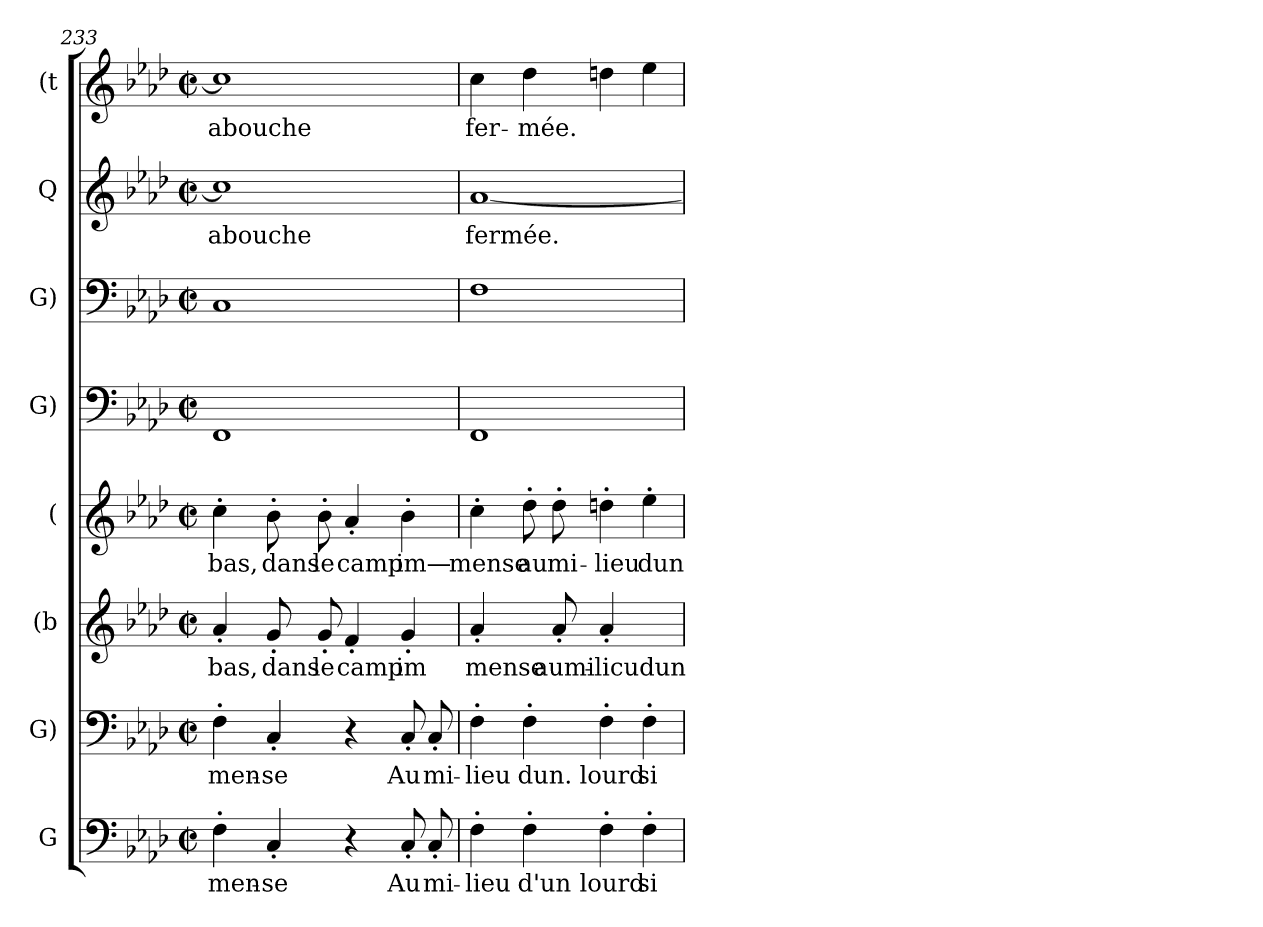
**kern	**text	**kern	**text	**kern	**text	**kern	**text	**kern	**kern	**kern	**text	**kern	**text
*part8	*part8	*part7	*part7	*part6	*part6	*part5	*part5	*part4	*part3	*part2	*part2	*part1	*part1
*staff8	*staff8	*staff7	*staff7	*staff6	*staff6	*staff5	*staff5	*staff4	*staff3	*staff2	*staff2	*staff1	*staff1
*I"G	*	*I"G)	*	*I"(b	*	*I"(	*	*I"G)	*I"G)	*I"Q	*	*I"(t	*
*clefF4	*	*clefF4	*	*clefG2	*	*clefG2	*	*clefF4	*clefF4	*clefG2	*	*clefG2	*
*k[b-e-a-d-]	*	*k[b-e-a-d-]	*	*k[b-e-a-d-]	*	*k[b-e-a-d-]	*	*k[b-e-a-d-]	*k[b-e-a-d-]	*k[b-e-a-d-]	*	*k[b-e-a-d-]	*
*M2/2	*	*M2/2	*	*M2/2	*	*M2/2	*	*M2/2	*M2/2	*M2/2	*	*M2/2	*
*met(c|)	*	*met(c|)	*	*met(c|)	*	*met(c|)	*	*met(c|)	*met(c|)	*met(c|)	*	*met(c|)	*
=233	=233	=233	=233	=233	=233	=233	=233	=233	=233	=233	=233	=233	=233
4F'>i\	men-	4F'>i\	men-	4a-'<i/	bas,	4cc'>i\	bas,	1FFi/	1Ci/	1cci/]	abouche	1cci/]	abouche
4C'<i/	se	4C'<i/	se	8g'<i/	dans	8b-'>i\	dans	.	.	.	.	.	.
.	.	.	.	8g'<i/	le	8b-'>i\	le	.	.	.	.	.	.
4r	.	4r	.	4f'<i/	camp	4a-'<i/	camp	.	.	.	.	.	.
8C'<i/	Au	8C'<i/	Au	4g'<i/	im	4b-'>i\	im—	.	.	.	.	.	.
8C'<i/	mi-	8C'<i/	mi-	.	.	.	.	.	.	.	.	.	.
=234	=234	=234	=234	=234	=234	=234	=234	=234	=234	=234	=234	=234	=234
4F'>i\	lieu	4F'>i\	lieu	4a-'<i/	mense	4cc'>i\	mense	1FFi/	1Fi/	[1a-i/	fermée.	4cci\	fer-
4F'>i\	d'un	4F'>i\	dun.	8ryy	.	8dd-'>i\	au	.	.	.	.	4dd-i\	mée.
.	.	.	.	8a-'<i/	aumi-	8dd-'>i\	mi-	.	.	.	.	.	.
4F'>i\	lourd	4F'>i\	lourd	4a-'<i/	licudun	4ddn'>i\	lieu	.	.	.	.	4ddni\	.
4F'>i\	si	4F'>i\	si	4ryy	.	4ee-'>i\	dun	.	.	.	.	4ee-i\	.
=	=	=	=	=	=	=	=	=	=	=	=	=	=
*-	*-	*-	*-	*-	*-	*-	*-	*-	*-	*-	*-	*-	*-
